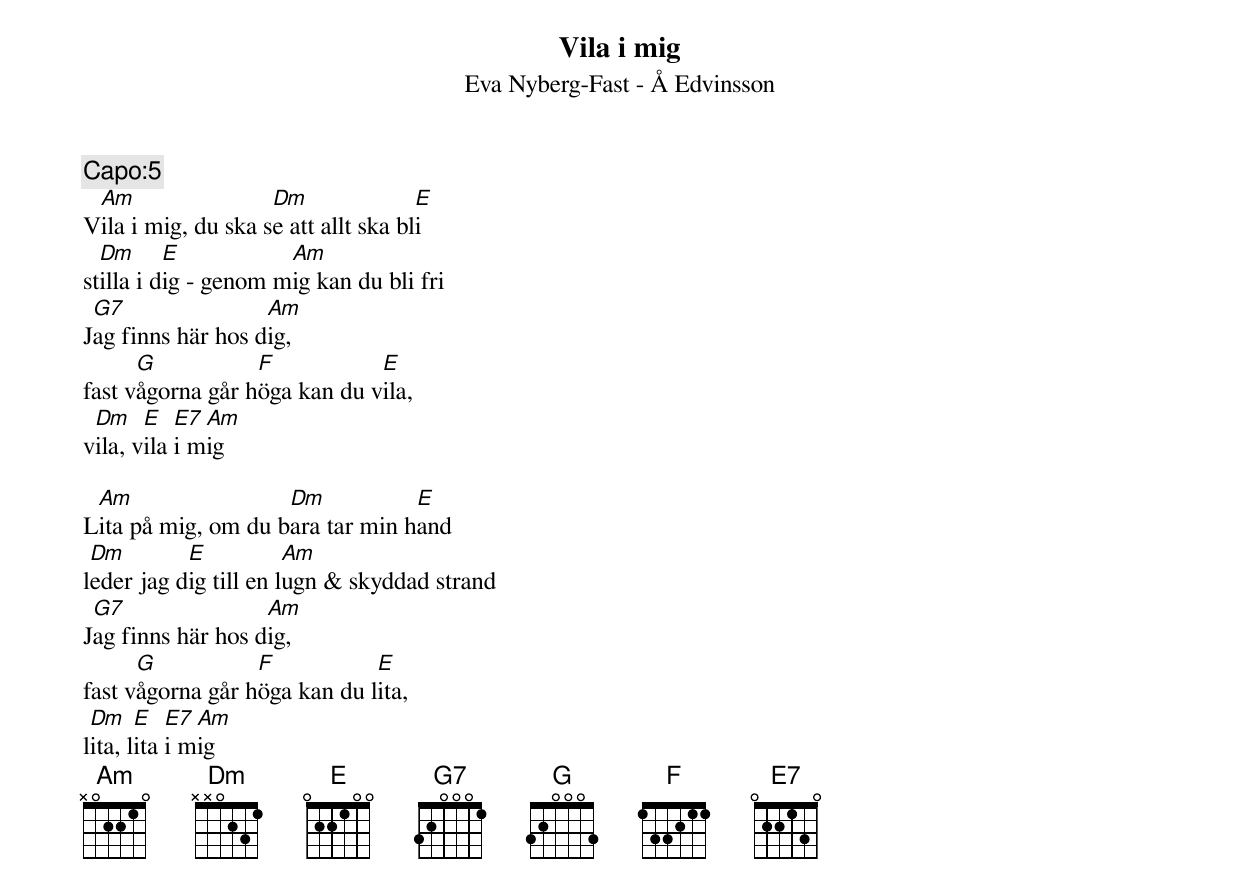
{t:Vila i mig}
{st:Eva Nyberg-Fast - Å Edvinsson}
{c:Capo:5}
V[Am]ila i mig, du ska s[Dm]e att allt ska bl[E]i
st[Dm]illa i d[E]ig - genom m[Am]ig kan du bli fri
J[G7]ag finns här hos d[Am]ig,
fast v[G]ågorna går h[F]öga kan du v[E]ila,
v[Dm]ila, v[E]ila [E7]i m[Am]ig

L[Am]ita på mig, om du b[Dm]ara tar min h[E]and
l[Dm]eder jag d[E]ig till en l[Am]ugn & skyddad strand
J[G7]ag finns här hos d[Am]ig,
fast v[G]ågorna går h[F]öga kan du l[E]ita,
l[Dm]ita, l[E]ita [E7]i m[Am]ig
